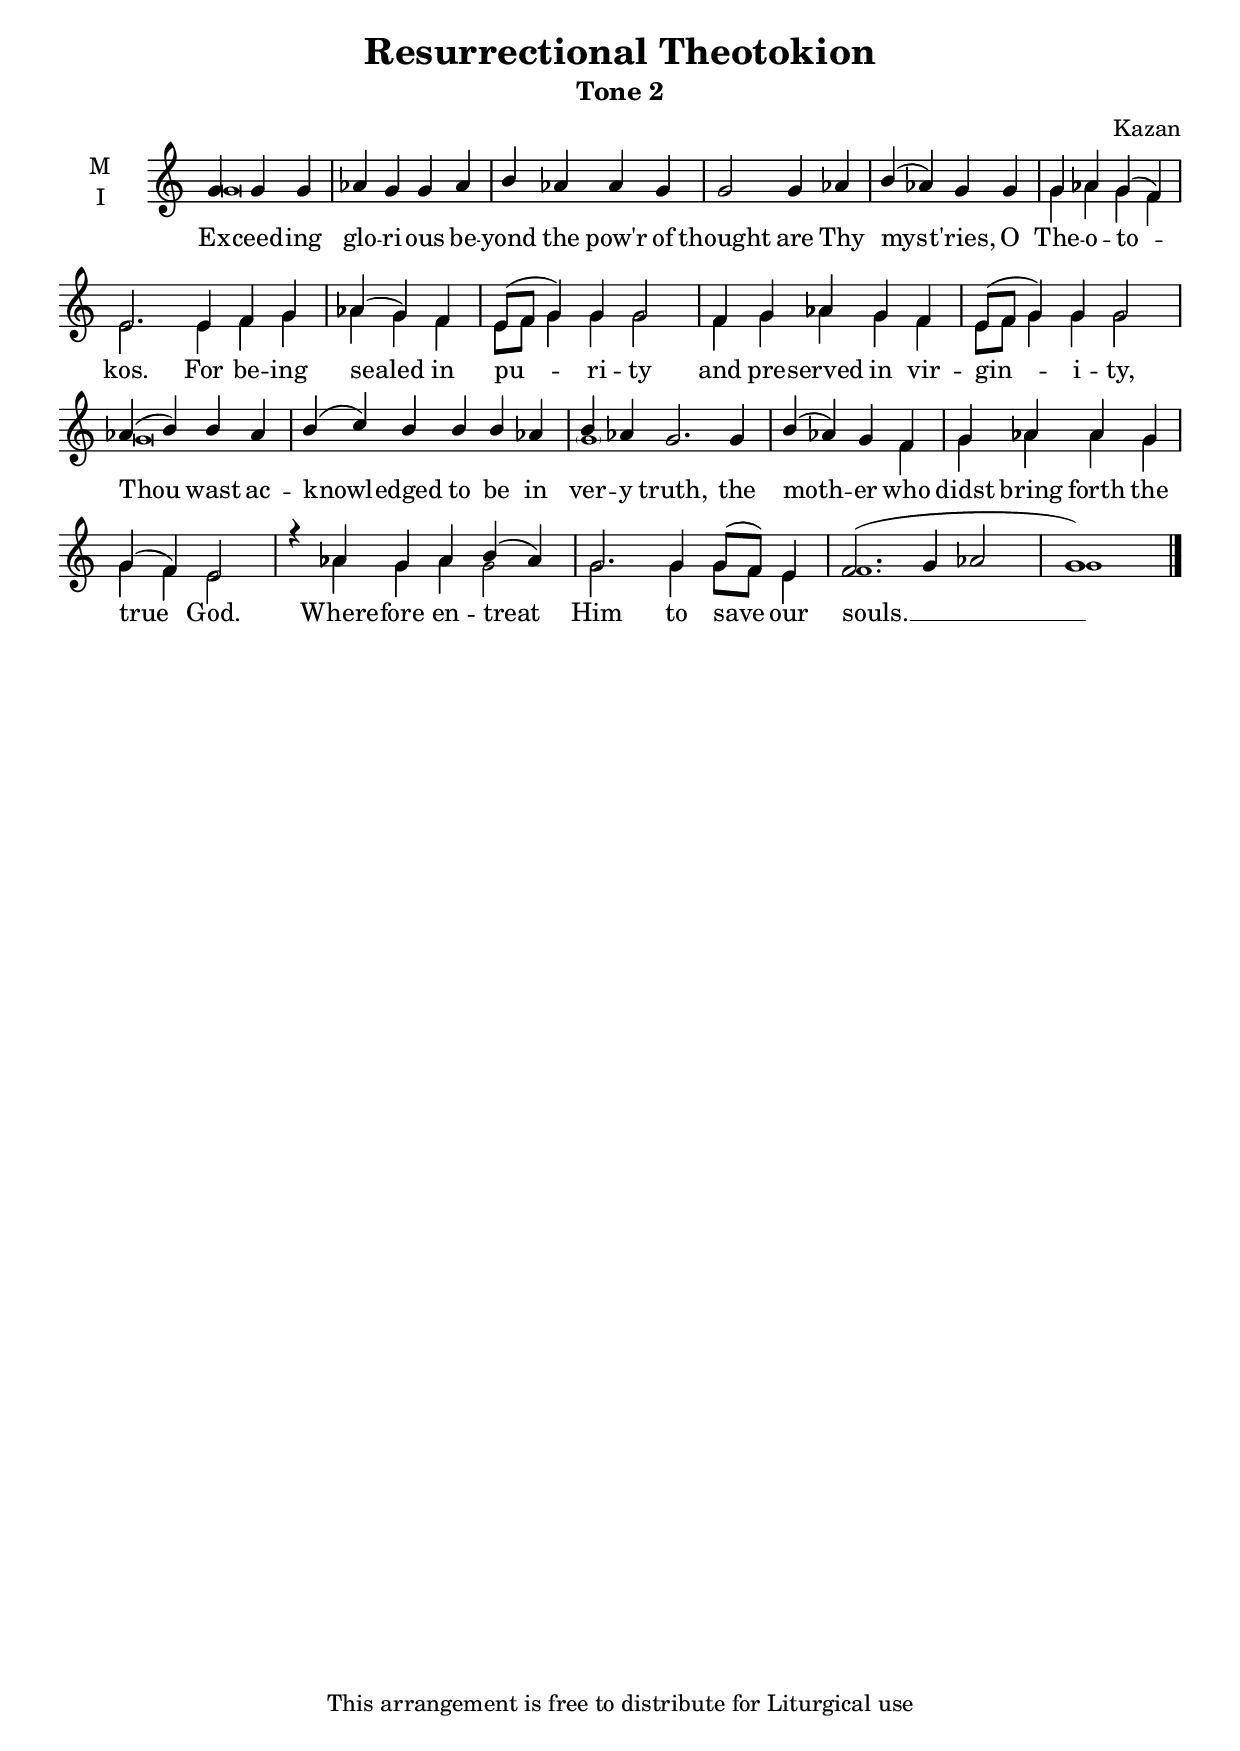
\version "2.18.2"

\header {
  title = "Resurrectional Theotokion"
  subtitle = "Tone 2"
  subsubtitle = ""
  composer = "Kazan"
  arranger = ""
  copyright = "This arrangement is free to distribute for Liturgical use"
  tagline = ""
}
\version "2.18.2"

threebm=\set Timing.measureLength = #(ly:make-moment 3/4)
fourbm=\set Timing.measureLength = #(ly:make-moment 4/4)
fivebm=\set Timing.measureLength = #(ly:make-moment 5/4)
sixbm=\set Timing.measureLength = #(ly:make-moment 6/4)
sevenbm=\set Timing.measureLength = #(ly:make-moment 7/4)

global = {
  \time 4/4 % Starts with
  \key c \major
}

lyricText = \lyricmode {
  Ex -- ceed -- ing glo -- ri -- ous be -- yond the pow'r of thought
  are Thy mys -- t'ries, O The -- o -- to -- kos.
  For be -- ing sealed in pu -- ri -- ty and pre -- served in vir -- gin -- i -- ty,
  Thou wast ac -- knowl -- edged to be in ver -- y truth,
  the moth -- er who didst bring forth the true God.
  Where -- fore en -- treat Him
  to save our souls. __
}

melody = \relative g' { \global \partial 2.
  g4 g g aes g g aes b aes aes g g2
  g4 aes b( aes) g g g aes g( f) \sixbm e2.
  e4 f g \threebm aes( g) f \fivebm e8( f g4) g g2
  f4 g aes g f e8( f g4) g g2
  \fourbm aes4( b) b aes \sixbm b4( c) b b b aes b aes g2.
  g4 \fourbm b( aes) g f
  g aes aes g g( f) e2
  \sixbm r4 aes g aes b( aes) g2.
  g4 g8( f) e4 f2.( g4 aes2 \fourbm g1) \bar"|."
}

ison = \relative g' { \global \tiny
  g\breve s2.
  s\breve g4 aes g f e2.
  e4 f g aes g f e8 f g4 g g2 f4 g aes g f e8 f g4 g g2
  g\breve s2 \parenthesize g1
  s2 s2. f4 g aes aes g g f e2
  s4 aes g aes g2 g2.
  g4 g8 f e4 f1. g1
}

\score {
  \new ChoirStaff <<
    \new Staff \with {
      midiInstrument = "choir aahs"
      instrumentName = \markup \center-column { M I }
    } <<
      \new Voice = "melody" { \voiceOne \melody }
      \new Voice = "ison" { \voiceTwo \ison }
    >>
    \new Lyrics \with {
      \override VerticalAxisGroup #'staff-affinity = #CENTER
    } \lyricsto "melody" \lyricText

  >>
  \layout {
    \context {
      \Staff
      \remove "Time_signature_engraver"
    }
    \context {
      \Score
      \omit BarNumber
    }
  }
  \midi { \tempo 4 = 200
          \context {
            \Voice
            \remove "Dynamic_performer"
    }
  }
}

